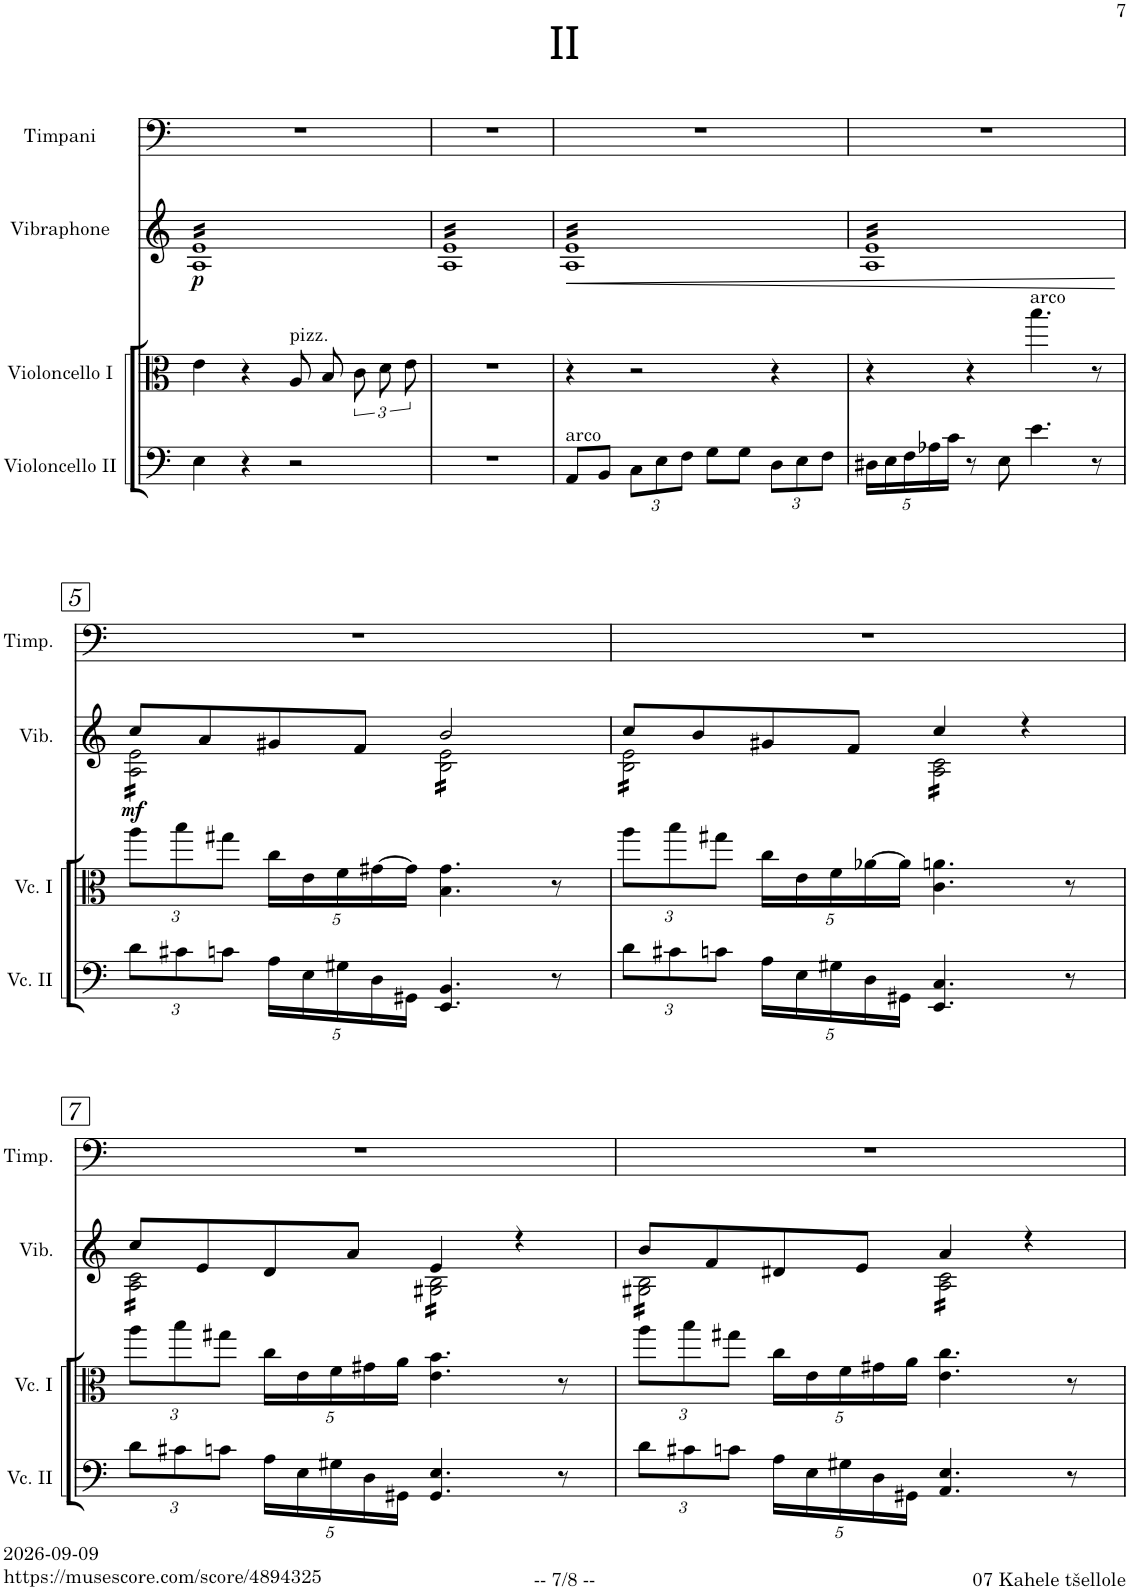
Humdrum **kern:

**kern	**kern	**kern	**dynam	**kern
*part4	*part3	*part2	*part2	*part1
*staff4	*staff3	*staff2	*staff2	*staff1
*I"Violoncello II	*I"Violoncello I	*I"Vibraphone	*	*I"Timpani
*I'Vc. II	*I'Vc. I	*I'Vib.	*	*I'Timp.
!!LO:PB:g=z
*clefF4	*clefC3	*clefG2	*	*clefF4
*k[]	*k[]	*k[]	*	*k[]
*M4/4	*M4/4	*M4/4	*	*M4/4
=1	=1	=1	=1	=1
!	!	!	!LO:DY:b	!
*	*	*tremolo	*	*
4E\	4e\	16A 16eLL	p	1r
.	.	16A 16e	.	.
.	.	16A 16e	.	.
.	.	16A 16e	.	.
4r	4r	16A 16e	.	.
.	.	16A 16e	.	.
.	.	16A 16e	.	.
.	.	16A 16e	.	.
!	!LO:TX:a:t=pizz.	!	!	!
2r	8A/	16A 16e	.	.
.	.	16A 16e	.	.
.	8B/	16A 16e	.	.
.	.	16A 16e	.	.
.	12c\	16A 16e	.	.
.	.	16A 16e	.	.
.	12d\	.	.	.
.	.	16A 16e	.	.
.	12e\	.	.	.
.	.	16A 16eJJ	.	.
=2	=2	=2	=2	=2
1r	1r	16A 16eLL	.	1r
.	.	16A 16e	.	.
.	.	16A 16e	.	.
.	.	16A 16e	.	.
.	.	16A 16e	.	.
.	.	16A 16e	.	.
.	.	16A 16e	.	.
.	.	16A 16e	.	.
.	.	16A 16e	.	.
.	.	16A 16e	.	.
.	.	16A 16e	.	.
.	.	16A 16e	.	.
.	.	16A 16e	.	.
.	.	16A 16e	.	.
.	.	16A 16e	.	.
.	.	16A 16eJJ	.	.
=3	=3	=3	=3	=3
!LO:TX:a:t=arco	!	!	!	!
!	!	!	!LO:HP:b	!
8AA/L	4r	16A 16eLL	<	1r
.	.	16A 16e	.	.
8BB/J	.	16A 16e	.	.
.	.	16A 16e	.	.
*Xbrackettup	*	*	*	*
12C\L	2r	16A 16e	.	.
.	.	16A 16e	.	.
12E\	.	.	.	.
.	.	16A 16e	.	.
12F\J	.	.	.	.
.	.	16A 16e	.	.
8G\L	.	16A 16e	.	.
.	.	16A 16e	.	.
8G\J	.	16A 16e	.	.
.	.	16A 16e	.	.
12D\L	4r	16A 16e	.	.
.	.	16A 16e	.	.
12E\	.	.	.	.
.	.	16A 16e	.	.
12F\J	.	.	.	.
.	.	16A 16eJJ	.	.
=4	=4	=4	=4	=4
20D#X\LL	4r	16A 16eLL	.	1r
20E\	.	.	.	.
.	.	16A 16e	.	.
20F\	.	.	.	.
.	.	16A 16e	.	.
20A-X\	.	.	.	.
.	.	16A 16e	.	.
20c\JJ	.	.	.	.
8r	4r	16A 16e	.	.
.	.	16A 16e	.	.
8E\	.	16A 16e	.	.
.	.	16A 16e	.	.
!	!LO:TX:a:t=arco	!	!	!
4.e\	4.bb\	16A 16e	.	.
.	.	16A 16e	.	.
.	.	16A 16e	.	.
.	.	16A 16e	.	.
.	.	16A 16e	.	.
.	.	16A 16e	.	.
8r	8r	16A 16e	.	.
.	.	16A 16eJJ	.	.
.	.	.	[	.
!!LO:LB:g=z
=5	=5	=5	=5	=5
*	*Xbrackettup	*	*	*
*	*	*^	*	*
!	!	!	!	!LO:DY:b	!
12d\L	12aa\L	8cc/L	16A\ 16e\LL	mf	1r
.	.	.	16A\ 16e\	.	.
12c#X\	12bb\	.	.	.	.
.	.	8a/	16A\ 16e\	.	.
12cn\J	12gg#X\J	.	.	.	.
.	.	.	16A\ 16e\	.	.
20A\LL	20cc\LL	8g#X/	16A\ 16e\	.	.
20E\	20e\	.	.	.	.
.	.	.	16A\ 16e\	.	.
20G#X\	20f\	.	.	.	.
.	.	8f/J	16A\ 16e\	.	.
20D\	[20g#X\	.	.	.	.
.	.	.	16A\ 16e\JJ	.	.
20GG#X\JJ	20g#\JJ]	.	.	.	.
4.EE/ 4.BB/	4.B\ 4.g#\	2b/	16B\ 16e\LL	.	.
.	.	.	16B\ 16e\	.	.
.	.	.	16B\ 16e\	.	.
.	.	.	16B\ 16e\	.	.
.	.	.	16B\ 16e\	.	.
.	.	.	16B\ 16e\	.	.
8r	8r	.	16B\ 16e\	.	.
.	.	.	16B\ 16e\JJ	.	.
=6	=6	=6	=6	=6	=6
12d\L	12aa\L	8cc/L	16B\ 16e\LL	.	1r
.	.	.	16B\ 16e\	.	.
12c#X\	12bb\	.	.	.	.
.	.	8b/	16B\ 16e\	.	.
12cn\J	12gg#X\J	.	.	.	.
.	.	.	16B\ 16e\	.	.
20A\LL	20cc\LL	8g#X/	16B\ 16e\	.	.
20E\	20e\	.	.	.	.
.	.	.	16B\ 16e\	.	.
20G#X\	20f\	.	.	.	.
.	.	8f/J	16B\ 16e\	.	.
20D\	[20a-X\	.	.	.	.
.	.	.	16B\ 16e\JJ	.	.
20GG#X\JJ	20a-\JJ]	.	.	.	.
4.EE/ 4.C/	4.c\ 4.an\	4cc/	16A\ 16c\LL	.	.
.	.	.	16A\ 16c\	.	.
.	.	.	16A\ 16c\	.	.
.	.	.	16A\ 16c\	.	.
.	.	4r	16A\ 16c\	.	.
.	.	.	16A\ 16c\	.	.
8r	8r	.	16A\ 16c\	.	.
.	.	.	16A\ 16c\JJ	.	.
!!LO:LB:g=z
=7	=7	=7	=7	=7	=7
12d\L	12aa\L	8cc/L	16A\ 16c\LL	.	1r
.	.	.	16A\ 16c\	.	.
12c#X\	12bb\	.	.	.	.
.	.	8e/	16A\ 16c\	.	.
12cn\J	12gg#X\J	.	.	.	.
.	.	.	16A\ 16c\	.	.
20A\LL	20cc\LL	8d/	16A\ 16c\	.	.
20E\	20e\	.	.	.	.
.	.	.	16A\ 16c\	.	.
20G#X\	20f\	.	.	.	.
.	.	8a/J	16A\ 16c\	.	.
20D\	20g#X\	.	.	.	.
.	.	.	16A\ 16c\JJ	.	.
20GG#X\JJ	20a\JJ	.	.	.	.
4.GG#/ 4.E/	4.e\ 4.b\	4e/	16G#X\ 16B\LL	.	.
.	.	.	16G#X\ 16B\	.	.
.	.	.	16G#X\ 16B\	.	.
.	.	.	16G#X\ 16B\	.	.
.	.	4r	16G#X\ 16B\	.	.
.	.	.	16G#X\ 16B\	.	.
8r	8r	.	16G#X\ 16B\	.	.
.	.	.	16G#X\ 16B\JJ	.	.
=8	=8	=8	=8	=8	=8
12d\L	12aa\L	8b/L	16G#X\ 16B\LL	.	1r
.	.	.	16G#X\ 16B\	.	.
12c#X\	12bb\	.	.	.	.
.	.	8f/	16G#X\ 16B\	.	.
12cn\J	12gg#X\J	.	.	.	.
.	.	.	16G#X\ 16B\	.	.
20A\LL	20cc\LL	8d#X/	16G#X\ 16B\	.	.
20E\	20e\	.	.	.	.
.	.	.	16G#X\ 16B\	.	.
20G#X\	20f\	.	.	.	.
.	.	8e/J	16G#X\ 16B\	.	.
20D\	20g#X\	.	.	.	.
.	.	.	16G#X\ 16B\JJ	.	.
20GG#X\JJ	20a\JJ	.	.	.	.
4.AA/ 4.E/	4.e\ 4.cc\	4a/	16A\ 16c\LL	.	.
.	.	.	16A\ 16c\	.	.
.	.	.	16A\ 16c\	.	.
.	.	.	16A\ 16c\	.	.
.	.	4r	16A\ 16c\	.	.
.	.	.	16A\ 16c\	.	.
8r	8r	.	16A\ 16c\	.	.
.	.	.	16A\ 16c\JJ	.	.
*	*	*Xtremolo	*	*	*
*	*	*v	*v	*	*
=	=	=	=	=
*-	*-	*-	*-	*-
